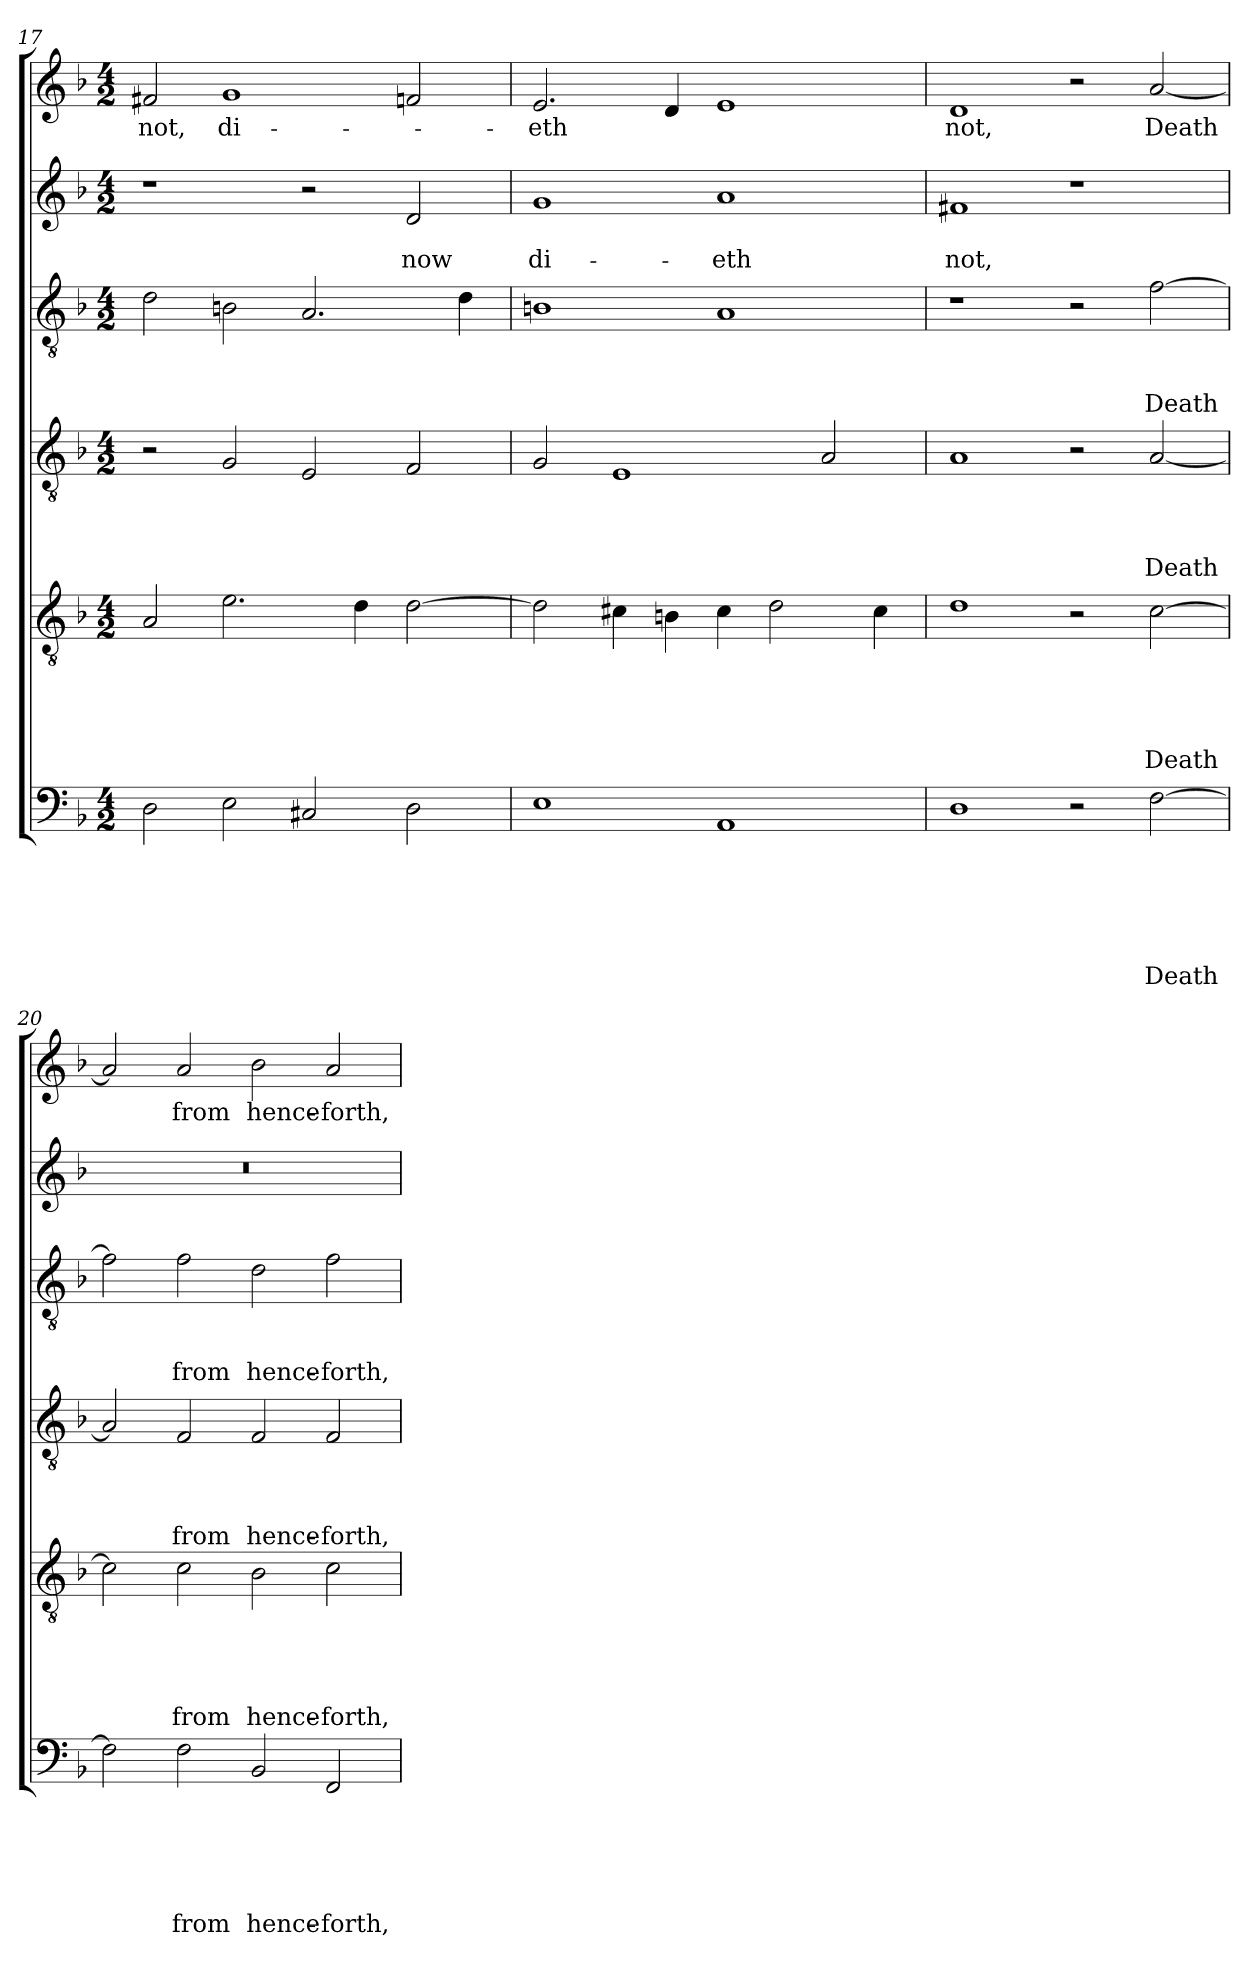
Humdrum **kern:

**kern	**text	**text	**text	**text	**text	**text	**kern	**text	**text	**text	**text	**text	**kern	**text	**text	**text	**text	**kern	**text	**text	**text	**kern	**text	**text	**kern	**text
*part6	*part6	*part6	*part6	*part6	*part6	*part6	*part5	*part5	*part5	*part5	*part5	*part5	*part4	*part4	*part4	*part4	*part4	*part3	*part3	*part3	*part3	*part2	*part2	*part2	*part1	*part1
*staff6	*staff6	*staff6	*staff6	*staff6	*staff6	*staff6	*staff5	*staff5	*staff5	*staff5	*staff5	*staff5	*staff4	*staff4	*staff4	*staff4	*staff4	*staff3	*staff3	*staff3	*staff3	*staff2	*staff2	*staff2	*staff1	*staff1
*clefF4	*	*	*	*	*	*	*clefGv2	*	*	*	*	*	*clefGv2	*	*	*	*	*clefGv2	*	*	*	*clefG2	*	*	*clefG2	*
*k[b-]	*	*	*	*	*	*	*k[b-]	*	*	*	*	*	*k[b-]	*	*	*	*	*k[b-]	*	*	*	*k[b-]	*	*	*k[b-]	*
*F:	*	*	*	*	*	*	*F:	*	*	*	*	*	*F:	*	*	*	*	*F:	*	*	*	*F:	*	*	*F:	*
*M4/2	*	*	*	*	*	*	*M4/2	*	*	*	*	*	*M4/2	*	*	*	*	*M4/2	*	*	*	*M4/2	*	*	*M4/2	*
=17	=17	=17	=17	=17	=17	=17	=17	=17	=17	=17	=17	=17	=17	=17	=17	=17	=17	=17	=17	=17	=17	=17	=17	=17	=17	=17
2D\	.	.	.	.	.	.	2A/	.	.	.	.	.	2r	.	.	.	.	2d\	.	.	.	1r	.	.	2f#X/	not,
2E\	.	.	.	.	.	.	2.e\	.	.	.	.	.	2G/	.	.	.	.	2Bn\	.	.	.	.	.	.	1g	di-
2C#X/	.	.	.	.	.	.	.	.	.	.	.	.	2E/	.	.	.	.	2.A/	.	.	.	2r	.	.	.	.
.	.	.	.	.	.	.	4d\	.	.	.	.	.	.	.	.	.	.	.	.	.	.	.	.	.	.	.
2D\	.	.	.	.	.	.	[2d\	.	.	.	.	.	2F/	.	.	.	.	.	.	.	.	2d/	.	now	2fn/	.
.	.	.	.	.	.	.	.	.	.	.	.	.	.	.	.	.	.	4d\	.	.	.	.	.	.	.	.
=18	=18	=18	=18	=18	=18	=18	=18	=18	=18	=18	=18	=18	=18	=18	=18	=18	=18	=18	=18	=18	=18	=18	=18	=18	=18	=18
1E	.	.	.	.	.	.	2d\]	.	.	.	.	.	2G/	.	.	.	.	1Bn	.	.	.	1g	.	di-	2.e/	-eth
.	.	.	.	.	.	.	4c#X\	.	.	.	.	.	1E	.	.	.	.	.	.	.	.	.	.	.	.	.
.	.	.	.	.	.	.	4Bn\	.	.	.	.	.	.	.	.	.	.	.	.	.	.	.	.	.	4d/	.
1AA	.	.	.	.	.	.	4c#\	.	.	.	.	.	.	.	.	.	.	1A	.	.	.	1a	.	-eth	1e	.
.	.	.	.	.	.	.	2d\	.	.	.	.	.	.	.	.	.	.	.	.	.	.	.	.	.	.	.
.	.	.	.	.	.	.	.	.	.	.	.	.	2A/	.	.	.	.	.	.	.	.	.	.	.	.	.
.	.	.	.	.	.	.	4c#\	.	.	.	.	.	.	.	.	.	.	.	.	.	.	.	.	.	.	.
=19	=19	=19	=19	=19	=19	=19	=19	=19	=19	=19	=19	=19	=19	=19	=19	=19	=19	=19	=19	=19	=19	=19	=19	=19	=19	=19
1D	.	.	.	.	.	.	1d	.	.	.	.	.	1A	.	.	.	.	1r	.	.	.	1f#X	.	not,	1d	not,
2r	.	.	.	.	.	.	2r	.	.	.	.	.	2r	.	.	.	.	2r	.	.	.	1r	.	.	2r	.
[2F\	.	.	.	.	.	Death	[2c\	.	.	.	.	Death	[2A/	.	.	.	Death	[2f\	.	.	Death	.	.	.	[2a/	Death
!!LO:LB:g=z
=20	=20	=20	=20	=20	=20	=20	=20	=20	=20	=20	=20	=20	=20	=20	=20	=20	=20	=20	=20	=20	=20	=20	=20	=20	=20	=20
2F\]	.	.	.	.	.	.	2c\]	.	.	.	.	.	2A/]	.	.	.	.	2f\]	.	.	.	0r	.	.	2a/]	.
2F\	.	.	.	.	.	from	2c\	.	.	.	.	from	2F/	.	.	.	from	2f\	.	.	from	.	.	.	2a/	from
2BB-/	.	.	.	.	.	hence-	2B-\	.	.	.	.	hence-	2F/	.	.	.	hence-	2d\	.	.	hence-	.	.	.	2b-\	hence-
2FF/	.	.	.	.	.	-forth,	2c\	.	.	.	.	-forth,	2F/	.	.	.	-forth,	2f\	.	.	-forth,	.	.	.	2a/	-forth,
=	=	=	=	=	=	=	=	=	=	=	=	=	=	=	=	=	=	=	=	=	=	=	=	=	=	=
*-	*-	*-	*-	*-	*-	*-	*-	*-	*-	*-	*-	*-	*-	*-	*-	*-	*-	*-	*-	*-	*-	*-	*-	*-	*-	*-
